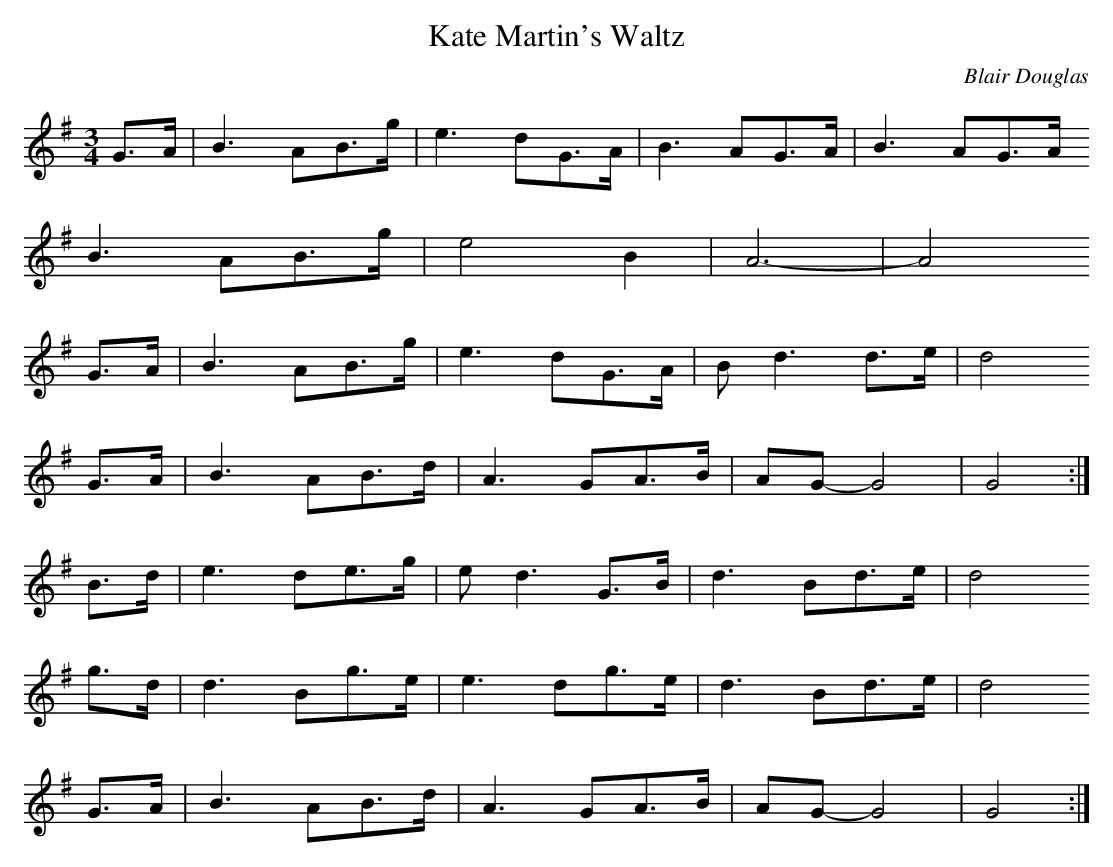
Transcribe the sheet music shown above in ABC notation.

X:1
T:Kate Martin's Waltz
C:Blair Douglas
M:3/4
L:1/8
K:G
G>A | B3 AB>g | e3 dG>A | B3  AG>A | B3 AG>A
      B3 AB>g | e4   B2 | A6-      | A4
G>A | B3 AB>g | e3 dG>A | B d3 d>e | d4
G>A | B3 AB>d | A3 GA>B | AG-  G4  | G4     :|
B>d | e3 de>g | ed3 G>B | d3  Bd>e | d4
g>d | d3 Bg>e | e3 dg>e | d3  Bd>e | d4
G>A | B3 AB>d | A3 GA>B | AG-  G4  | G4     :|
